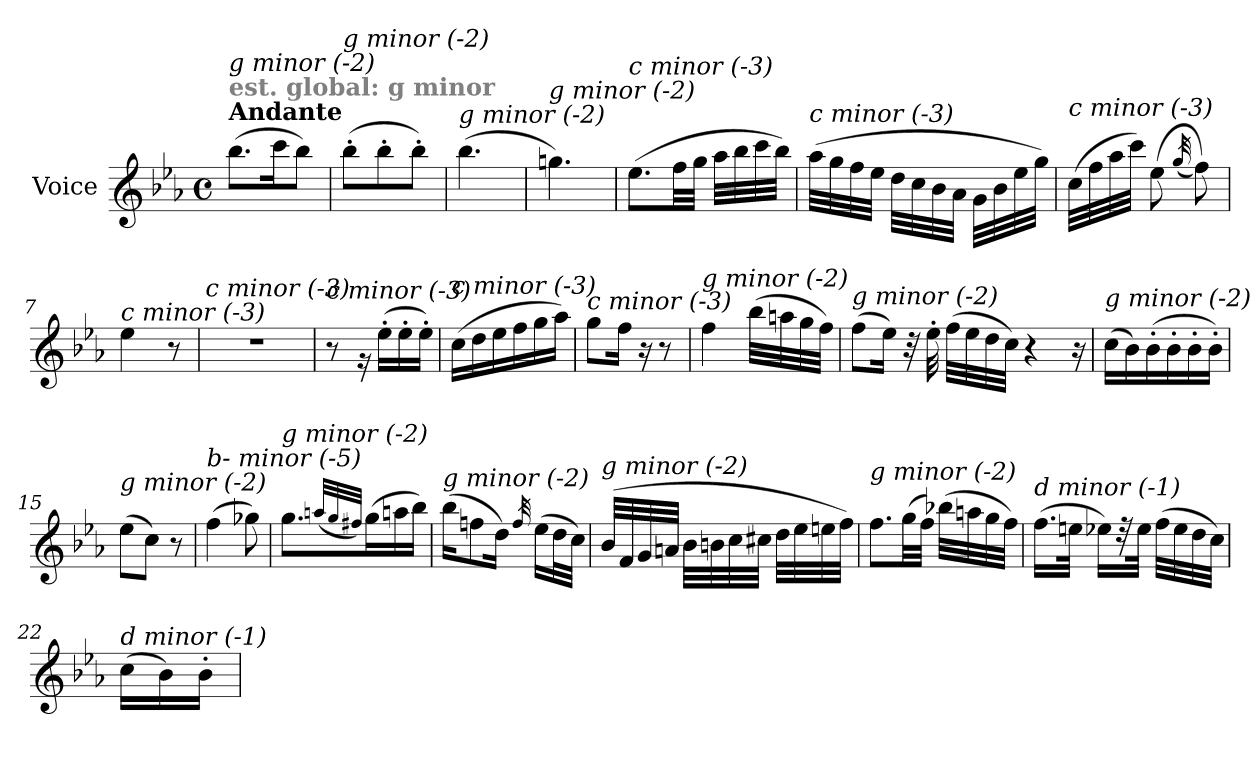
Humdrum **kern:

**kern
*part1
*staff1
*I"Voice
*clefG2
*k[b-e-a-]
*E-:
*M4/4
*met(c)
=
!LO:TX:a:B:t=Andante
!LO:TX:a:B:color=#808080:t=est. global&colon; g minor
!LO:TX:i:t=g minor (-2)
(>8.bb-\L
16ccc\k
8bb-\J)
=1
!LO:TX:i:t=g minor (-2)
(>8bb-'>\L
8bb-'>\
8bb-'>\J)
=2
!LO:TX:i:t=g minor (-2)
(>4.bb-\
=3
!LO:TX:i:t=g minor (-2)
4.ggn\)
=4
!LO:TX:i:t=c minor (-3)
(>8.ee-\L
32ff\LL
32gg\JJJ
32aa-\LLL
32bb-\
32ccc\
32bb-\JJJ)
=5
!LO:TX:i:t=c minor (-3)
(>32aa-\LLL
32gg\
32ff\
32ee-\JJJ
32dd\LLL
32cc\
32b-\
32a-\JJJ
32g\LLL
32b-\
32ee-\
32gg\JJJ)
!!LO:LB:g=z
=6
!LO:TX:i:t=c minor (-3)
(>32cc\LLL
32ff\
32aa-\
32ccc\JJJ)
(<8ee-\
(<32qgg/
8ff\))
=7
!LO:TX:i:t=c minor (-3)
4ee-\
8r
=8
!LO:TX:i:t=c minor (-3)
1r
=9
!LO:TX:i:t=c minor (-3)
8r
16rg
(>16ee-'>\LL
16ee-'>\
16ee-'>\JJ)
=10
!LO:TX:i:t=c minor (-3)
(>16cc\LL
16dd\
16ee-\
16ff\
16gg\
16aa-\JJ)
=11
!LO:TX:i:t=c minor (-3)
8gg\L
16ff\Jk
16r
8r
=12
!LO:TX:i:t=g minor (-2)
4ff\
(>32bb-\LLL
32aan\
32gg\
32ff\JJJ)
!!LO:LB:g=z
=13
!LO:TX:i:t=g minor (-2)
(>8ff\L
16ee-\Jk)
32r
32ee-'>\
(>32ff\LLL
32ee-\
32dd\
32cc\JJJ)
4r
16r
=14
!LO:TX:i:t=g minor (-2)
(>16cc\LL
16b-\)
(>16b-'>\
16b-'>\
16b-'>\
16b-'>\JJ)
=15
!LO:TX:i:t=g minor (-2)
(>8ee-\L
8cc\J)
8r
=16
!LO:TX:i:t=b- minor (-5)
(>4ff\
8gg-Xi\)
=17
!LO:TX:i:t=g minor (-2)
8.gg\L
(<32qaan/LLL
32qgg/
32qff#X/JJJ)
(>16gg\L
16aa\
16bb-\JJ)
=18
!LO:TX:i:t=g minor (-2)
(>16bb-\KL
8ffn\
16dd\Jk)
32qff/
(>16ee-\LL
32dd\L
32cc\JJJ)
!!LO:LB:g=z
=19
!LO:TX:i:t=g minor (-2)
(>32b-/LLL
32f/
32g:/
32an/JJJ
32b-\LLL
32bn\
32cc\
32cc#X\JJJ
32dd\LLL
32ee-\
32een\
32ff\JJJ)
=20
!LO:TX:i:t=g minor (-2)
8.ff\L
(>32gg\LL
32ff\JJJ)
(>32bb-X\LLL
32aan\
32gg\
32ff\JJJ)
=21
!LO:TX:i:t=d minor (-1)
(>16.ff\LL
32een\JJk
16ee-X\KL)
32rdd
32ee-\Jkk
(>32ff\LLL
32ee-\
32dd\
32cc\JJJ)
=22
!LO:TX:i:t=d minor (-1)
(>16cc\LL
16b-\)
16b-'>\JJ
=
*-
